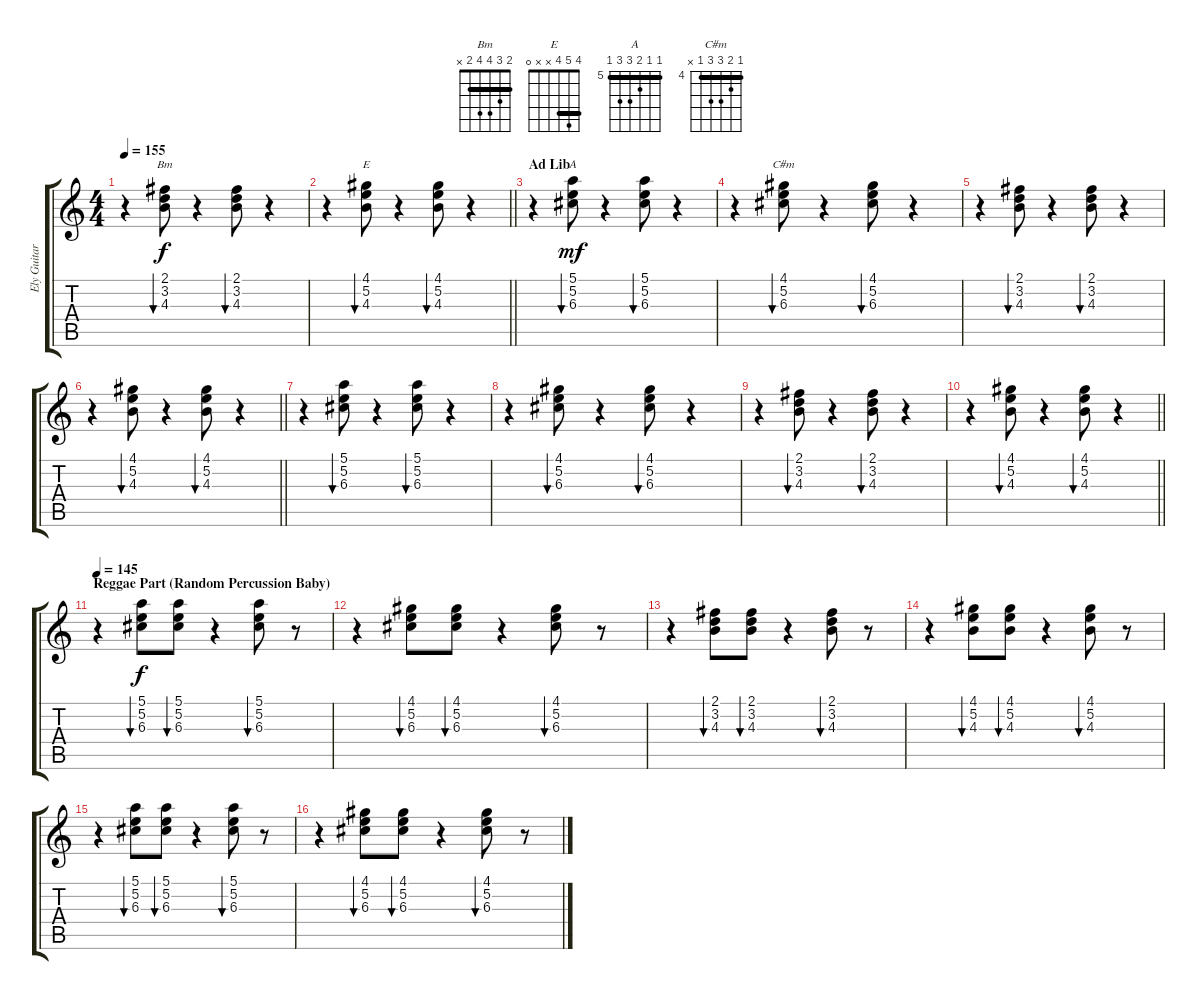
\track ("Ely Guitar" "Ely Guitar") {instrument electricguitarclean}
\staff {score tabs}
\tuning (E4 B3 G3 D3 A2 E2) {hide}
\chord ("Bm" 2 3 4 4 2 x) {barre 2}
\chord ("E" 4 5 4 x x 0) {barre 4}
\chord ("A" 5 5 6 7 7 5) {firstfret 5 barre 5}
\chord ("C#m" 4 5 6 6 4 x) {firstfret 4 barre 4}
\ts (4 4)
\tempo 155
\clef g2
\ks c
r.4{dy f} (2.1 3.2 4.3).8{bu 60 ch "Bm"} r.4 (2.1 3.2 4.3).8{bu 60} r.4 |
\barLineRight lightlight
r.4 (4.1 5.2 4.3).8{bu 60 ch "E"} r.4 (4.1 5.2 4.3).8{bu 60} r.4 |
\section ("" "Ad Lib")
r.4 (5.1 5.2 6.3).8{bu 60 ch "A" dy mf} r.4 (5.1 5.2 6.3).8{bu 60} r.4 |
r.4 (4.1 5.2 6.3).8{bu 60 ch "C#m"} r.4 (4.1 5.2 6.3).8{bu 60} r.4 |
r.4 (2.1 3.2 4.3).8{bu 60} r.4 (2.1 3.2 4.3).8{bu 60} r.4 |
\barLineRight lightlight
r.4 (4.1 5.2 4.3).8{bu 60} r.4 (4.1 5.2 4.3).8{bu 60} r.4 |
r.4 (5.1 5.2 6.3).8{bu 60} r.4 (5.1 5.2 6.3).8{bu 60} r.4 |
r.4 (4.1 5.2 6.3).8{bu 60} r.4 (4.1 5.2 6.3).8{bu 60} r.4 |
r.4 (2.1 3.2 4.3).8{bu 60} r.4 (2.1 3.2 4.3).8{bu 60} r.4 |
\barLineRight lightlight
r.4 (4.1 5.2 4.3).8{bu 60} r.4 (4.1 5.2 4.3).8{bu 60} r.4 |
\section ("" "Reggae Part (Random Percussion Baby)")
\tempo 145
r.4 (5.1 5.2 6.3).8{bu 60 dy f} (5.1 5.2 6.3).8{bu 60} r.4 (5.1 5.2 6.3).8{bu 60} r.8 |
r.4 (4.1 5.2 6.3).8{bu 60} (4.1 5.2 6.3).8{bu 60} r.4 (4.1 5.2 6.3).8{bu 60} r.8 |
r.4 (2.1 3.2 4.3).8{bu 60} (2.1 3.2 4.3).8{bu 60} r.4 (2.1 3.2 4.3).8{bu 60} r.8 |
r.4 (4.1 5.2 4.3).8{bu 60} (4.1 5.2 4.3).8{bu 60} r.4 (4.1 5.2 4.3).8{bu 60} r.8 |
r.4 (5.1 5.2 6.3).8{bu 60} (5.1 5.2 6.3).8{bu 60} r.4 (5.1 5.2 6.3).8{bu 60} r.8 |
r.4 (4.1 5.2 6.3).8{bu 60} (4.1 5.2 6.3).8{bu 60} r.4 (4.1 5.2 6.3).8{bu 60} r.8
